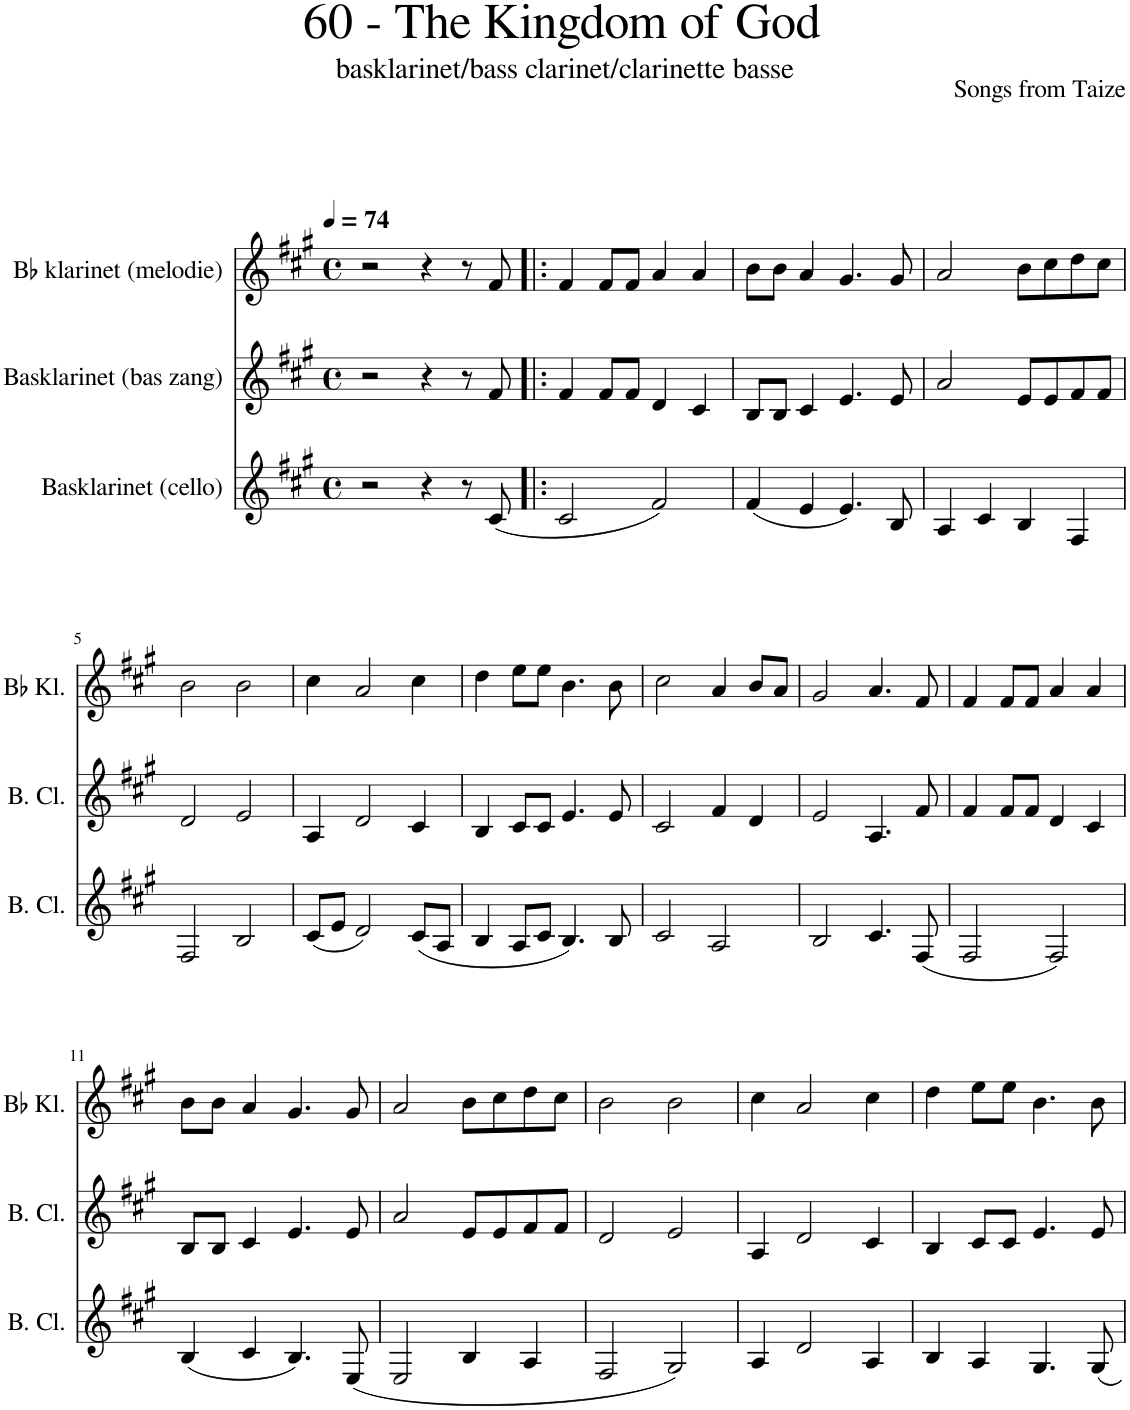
**kern	**kern	**kern
*part3	*part2	*part1
*staff3	*staff2	*staff1
*I"Basklarinet (cello)	*I"Basklarinet (bas zang)	*I"Bb klarinet (melodie)
*I'B. Cl.	*	*I'Bb Kl.
*clefG2	*clefG2	*clefG2
*Trd8c14	*Trd8c14	*Trd1c2
*k[f#c#g#]	*k[f#c#g#]	*k[f#c#g#]
*M4/4	*M4/4	*M4/4
*met(c)	*met(c)	*met(c)
*MM74	*MM74	*MM74
=1	=1	=1
2r	2r	2r
4r	4r	4r
8r	8r	8r
(8c#/	8f#/	8f#/
=2!|:	=2!|:	=2!|:
2c#/	4f#/	4f#/
.	8f#/L	8f#/L
.	8f#/J	8f#/J
2f#/)	4d/	4a/
.	4c#/	4a/
=3	=3	=3
(4f#/	8B/L	8b\L
.	8B/J	8b\J
4e/	4c#/	4a/
4.e/)	4.e/	4.g#/
8B/	8e/	8g#/
=4	=4	=4
4A/	2a/	2a/
4c#/	.	.
4B/	8e/L	8b\L
.	8e/	8cc#\
4F#/	8f#/	8dd\
.	8f#/J	8cc#\J
!!LO:LB:g=z
=5	=5	=5
2F#/	2d/	2b\
2B/	2e/	2b\
=6	=6	=6
(8c#/L	4A/	4cc#\
8e/J	.	.
2d/)	2d/	2a/
(8c#/L	4c#/	4cc#\
8A/J	.	.
=7	=7	=7
4B/	4B/	4dd\
8A/L	8c#/L	8ee\L
8c#/J	8c#/J	8ee\J
4.B/)	4.e/	4.b\
8B/	8e/	8b\
=8	=8	=8
2c#/	2c#/	2cc#\
2A/	4f#/	4a/
.	4d/	8b/L
.	.	8a/J
=9	=9	=9
2B/	2e/	2g#/
4.c#/	4.A/	4.a/
(8F#/	8f#/	8f#/
=10	=10	=10
2F#/	4f#/	4f#/
.	8f#/L	8f#/L
.	8f#/J	8f#/J
2F#/)	4d/	4a/
.	4c#/	4a/
!!LO:LB:g=z
=11	=11	=11
(4B/	8B/L	8b\L
.	8B/J	8b\J
4c#/	4c#/	4a/
4.B/)	4.e/	4.g#/
(8E/	8e/	8g#/
=12	=12	=12
2E/	2a/	2a/
4B/	8e/L	8b\L
.	8e/	8cc#\
4A/	8f#/	8dd\
.	8f#/J	8cc#\J
=13	=13	=13
2F#/	2d/	2b\
2G#/)	2e/	2b\
=14	=14	=14
4A/	4A/	4cc#\
2d/	2d/	2a/
4A/	4c#/	4cc#\
=15	=15	=15
4B/	4B/	4dd\
4A/	8c#/L	8ee\L
.	8c#/J	8ee\J
4.G#/	4.e/	4.b\
8G#/	8e/	8b\
=	=	=
*-	*-	*-
